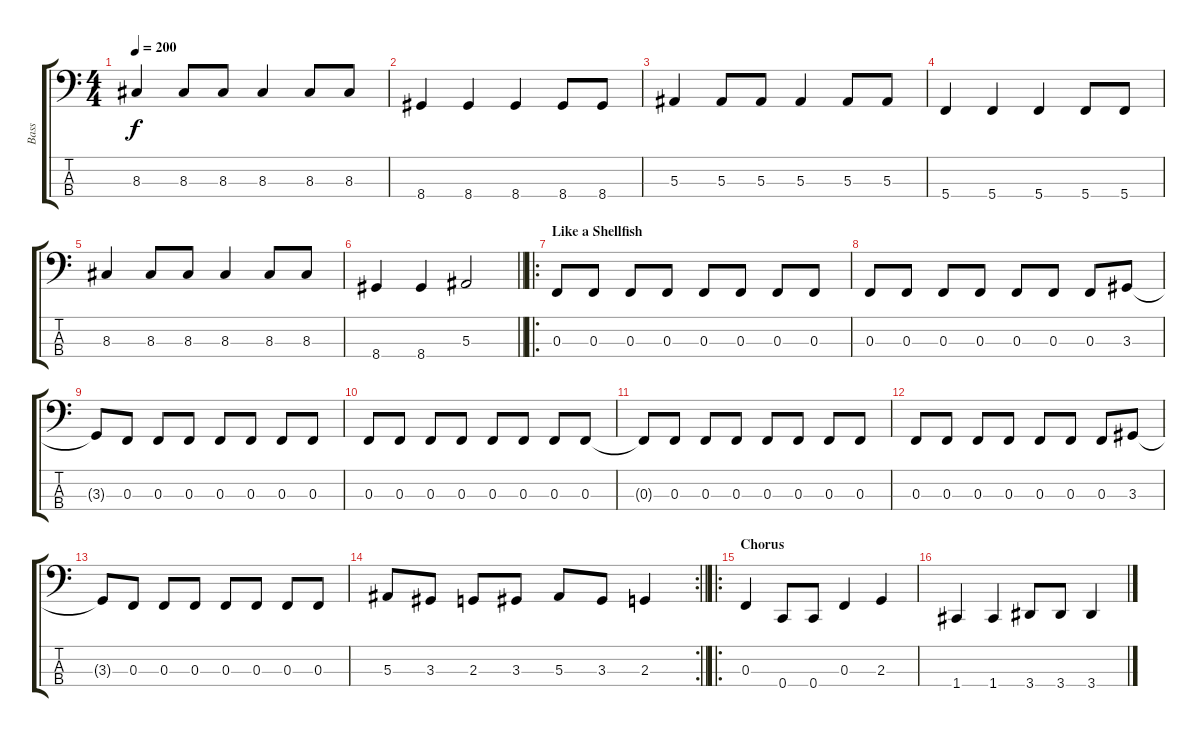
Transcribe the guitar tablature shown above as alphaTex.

\track ("Bass" "Bass") {instrument electricbassfinger}
\staff {score tabs}
\tuning (Eb2 Bb1 F1 C1) {hide}
\ts (4 4)
\tempo 200
\clef f4
\ks c
8.3.4{dy f} 8.3.8 8.3.8 8.3.4 8.3.8 8.3.8 |
8.4.4 8.4.4 8.4.4 8.4.8 8.4.8 |
5.3.4 5.3.8 5.3.8 5.3.4 5.3.8 5.3.8 |
5.4.4 5.4.4 5.4.4 5.4.8 5.4.8 |
8.3.4 8.3.8 8.3.8 8.3.4 8.3.8 8.3.8 |
\barLineRight lightlight
8.4.4 8.4.4 5.3.2 |
\ro
\section ("" "Like a Shellfish")
0.3.8 0.3.8 0.3.8 0.3.8 0.3.8 0.3.8 0.3.8 0.3.8 |
0.3.8 0.3.8 0.3.8 0.3.8 0.3.8 0.3.8 0.3.8 3.3.8 |
3.3{t}.8 0.3.8 0.3.8 0.3.8 0.3.8 0.3.8 0.3.8 0.3.8 |
0.3.8 0.3.8 0.3.8 0.3.8 0.3.8 0.3.8 0.3.8 0.3.8 |
0.3{t}.8 0.3.8 0.3.8 0.3.8 0.3.8 0.3.8 0.3.8 0.3.8 |
0.3.8 0.3.8 0.3.8 0.3.8 0.3.8 0.3.8 0.3.8 3.3.8 |
3.3{t}.8 0.3.8 0.3.8 0.3.8 0.3.8 0.3.8 0.3.8 0.3.8 |
\rc 2
\barLineRight lightlight
5.3.8 3.3.8 2.3.8 3.3.8 5.3.8 3.3.8 2.3.4 |
\ro
\section ("" "Chorus")
0.3.4 0.4.8 0.4.8 0.3.4 2.3.4 |
1.4.4 1.4.4 3.4.8 3.4.8 3.4.4
